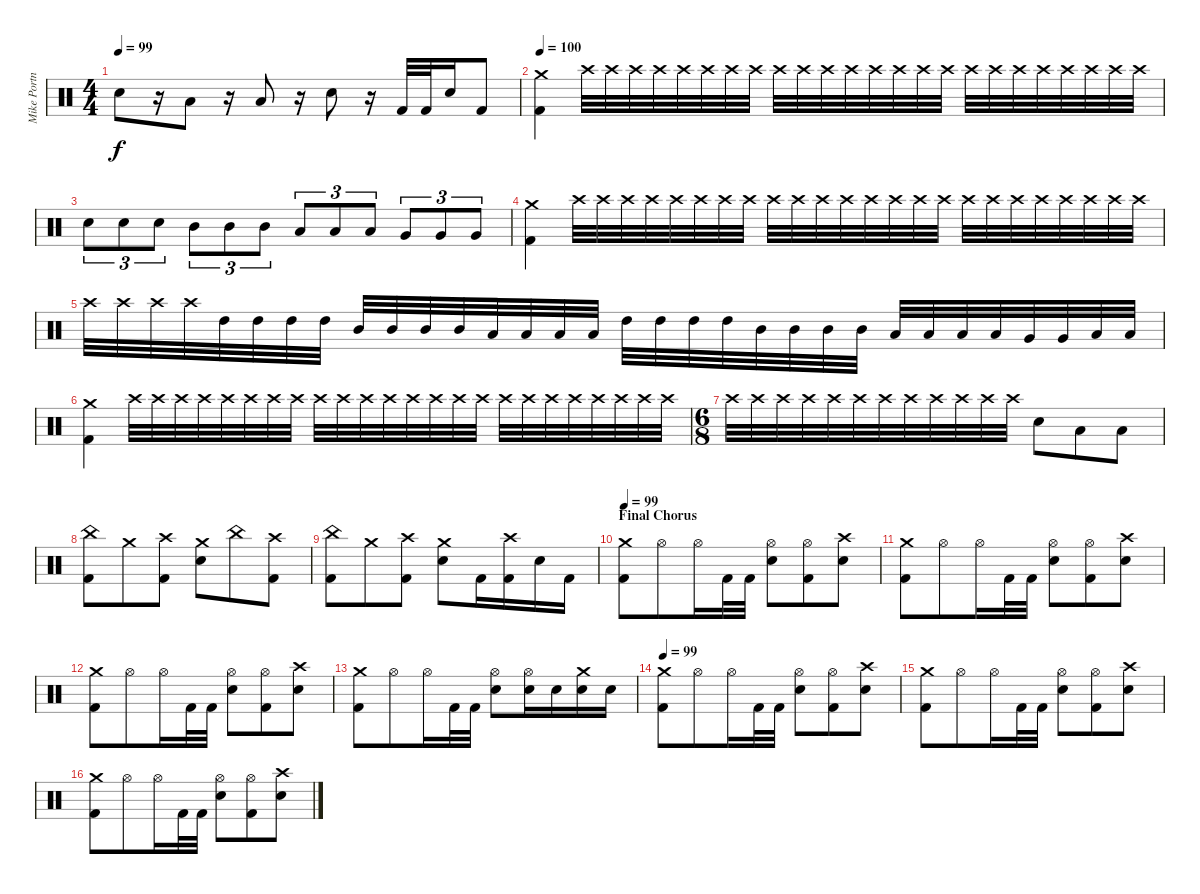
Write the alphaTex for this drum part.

\track ("Mike Portnoy" "Mike Portn") {instrument percussion}
\staff {score}
\articulation defaults
\ts (4 4)
\tempo 99
\clef neutral
\ks c "Snare (hit) 2".8{dy f}
r.16 "Low Tom (hit)".8 r.16 "Low Floor Tom (hit)".8 r.16 "Snare (hit) 2".8 r.16 "Kick (hit) 2".32 "Kick (hit) 2".32 "Snare (hit) 2".16 "Kick (hit) 2".8 |
\tempo 100
("Crash medium (hit)" "Kick (hit) 2").4 "Crash high (hit)".32 "Crash high (hit)".32 "Crash high (hit)".32 "Crash high (hit)".32 "Crash high (hit)".32 "Crash high (hit)".32 "Crash high (hit)".32 "Crash high (hit)".32 "Crash high (hit)".32 "Crash high (hit)".32 "Crash high (hit)".32 "Crash high (hit)".32 "Crash high (hit)".32 "Crash high (hit)".32 "Crash high (hit)".32 "Crash high (hit)".32 "Crash high (hit)".32 "Crash high (hit)".32 "Crash high (hit)".32 "Crash high (hit)".32 "Crash high (hit)".32 "Crash high (hit)".32 "Crash high (hit)".32 "Crash high (hit)".32 |
"Snare (hit) 2".8{tu (3 2)} "Snare (hit) 2".8{tu (3 2)} "Snare (hit) 2".8{tu (3 2)} "Mid Tom (hit)".8{tu (3 2)} "Mid Tom (hit)".8{tu (3 2)} "Mid Tom (hit)".8{tu (3 2)} "Low Tom (hit)".8{tu (3 2)} "Low Tom (hit)".8{tu (3 2)} "Low Tom (hit)".8{tu (3 2)} "Very Low Tom (hit)".8{tu (3 2)} "Very Low Tom (hit)".8{tu (3 2)} "Very Low Tom (hit)".8{tu (3 2)} |
("Crash medium (hit)" "Kick (hit) 2").4 "Crash high (hit)".32 "Crash high (hit)".32 "Crash high (hit)".32 "Crash high (hit)".32 "Crash high (hit)".32 "Crash high (hit)".32 "Crash high (hit)".32 "Crash high (hit)".32 "Crash high (hit)".32 "Crash high (hit)".32 "Crash high (hit)".32 "Crash high (hit)".32 "Crash high (hit)".32 "Crash high (hit)".32 "Crash high (hit)".32 "Crash high (hit)".32 "Crash high (hit)".32 "Crash high (hit)".32 "Crash high (hit)".32 "Crash high (hit)".32 "Crash high (hit)".32 "Crash high (hit)".32 "Crash high (hit)".32 "Crash high (hit)".32 |
"Crash high (hit)".32 "Crash high (hit)".32 "Crash high (hit)".32 "Crash high (hit)".32 "High Tom (hit)".32 "High Tom (hit)".32 "High Tom (hit)".32 "High Tom (hit)".32 "Mid Tom (hit)".32 "Mid Tom (hit)".32 "Mid Tom (hit)".32 "Mid Tom (hit)".32 "Low Tom (hit)".32 "Low Tom (hit)".32 "Low Tom (hit)".32 "Low Tom (hit)".32 "High Tom (hit)".32 "High Tom (hit)".32 "High Tom (hit)".32 "High Tom (hit)".32 "Mid Tom (hit)".32 "Mid Tom (hit)".32 "Mid Tom (hit)".32 "Mid Tom (hit)".32 "Low Tom (hit)".32 "Low Tom (hit)".32 "Low Tom (hit)".32 "Low Tom (hit)".32 "Very Low Tom (hit)".32 "Very Low Tom (hit)".32 "Low Floor Tom (hit)".32 "Low Floor Tom (hit)".32 |
("Crash medium (hit)" "Kick (hit) 2").4 "Crash high (hit)".32 "Crash high (hit)".32 "Crash high (hit)".32 "Crash high (hit)".32 "Crash high (hit)".32 "Crash high (hit)".32 "Crash high (hit)".32 "Crash high (hit)".32 "Crash high (hit)".32 "Crash high (hit)".32 "Crash high (hit)".32 "Crash high (hit)".32 "Crash high (hit)".32 "Crash high (hit)".32 "Crash high (hit)".32 "Crash high (hit)".32 "Crash high (hit)".32 "Crash high (hit)".32 "Crash high (hit)".32 "Crash high (hit)".32 "Crash high (hit)".32 "Crash high (hit)".32 "Crash high (hit)".32 "Crash high (hit)".32 |
\ts (6 8)
"Crash high (hit)".32 "Crash high (hit)".32 "Crash high (hit)".32 "Crash high (hit)".32 "Crash high (hit)".32 "Crash high (hit)".32 "Crash high (hit)".32 "Crash high (hit)".32 "Crash high (hit)".32 "Crash high (hit)".32 "Crash high (hit)".32 "Crash high (hit)".32 "Snare (hit) 2".8 "Low Tom (hit)".8 "Low Floor Tom (hit)".8 |
("China (hit)" "Kick (hit) 2").8 "Crash medium (hit)".8 ("Crash high (hit)" "Kick (hit) 2").8 ("Crash medium (hit)" "Snare (hit) 2").8 "China (hit)".8 ("Crash high (hit)" "Kick (hit) 2").8 |
("China (hit)" "Kick (hit) 2").8 "Crash medium (hit)".8 ("Crash high (hit)" "Kick (hit) 2").8 ("Crash medium (hit)" "Snare (hit) 2").8 "Kick (hit) 2".16 ("Crash high (hit)" "Kick (hit) 2").16 "Snare (hit) 2".16 "Kick (hit) 2".16 |
\section ("" "Final Chorus")
\tempo 99
("Crash medium (hit)" "Kick (hit) 2").8 "Hi-Hat (open)".8 "Hi-Hat (open)".16 "Kick (hit) 2".32 "Kick (hit) 2".32 ("Hi-Hat (open)" "Snare (hit) 2").8 ("Hi-Hat (open)" "Kick (hit) 2").8 ("Crash high (hit)" "Snare (hit) 2").8 |
("Crash medium (hit)" "Kick (hit) 2").8 "Hi-Hat (open)".8 "Hi-Hat (open)".16 "Kick (hit) 2".32 "Kick (hit) 2".32 ("Hi-Hat (open)" "Snare (hit) 2").8 ("Hi-Hat (open)" "Kick (hit) 2").8 ("Crash high (hit)" "Snare (hit) 2").8 |
("Crash medium (hit)" "Kick (hit) 2").8 "Hi-Hat (open)".8 "Hi-Hat (open)".16 "Kick (hit) 2".32 "Kick (hit) 2".32 ("Hi-Hat (open)" "Snare (hit) 2").8 ("Hi-Hat (open)" "Kick (hit) 2").8 ("Crash high (hit)" "Snare (hit) 2").8 |
("Crash medium (hit)" "Kick (hit) 2").8 "Hi-Hat (open)".8 "Hi-Hat (open)".16 "Kick (hit) 2".32 "Kick (hit) 2".32 ("Hi-Hat (open)" "Snare (hit) 2").8 ("Hi-Hat (open)" "Snare (hit) 2").16 "Snare (hit) 2".16 ("Crash medium (hit)" "Snare (hit) 2").16 "Snare (hit) 2".16 |
\tempo 99
("Crash medium (hit)" "Kick (hit) 2").8 "Hi-Hat (open)".8 "Hi-Hat (open)".16 "Kick (hit) 2".32 "Kick (hit) 2".32 ("Hi-Hat (open)" "Snare (hit) 2").8 ("Hi-Hat (open)" "Kick (hit) 2").8 ("Crash high (hit)" "Snare (hit) 2").8 |
("Crash medium (hit)" "Kick (hit) 2").8 "Hi-Hat (open)".8 "Hi-Hat (open)".16 "Kick (hit) 2".32 "Kick (hit) 2".32 ("Hi-Hat (open)" "Snare (hit) 2").8 ("Hi-Hat (open)" "Kick (hit) 2").8 ("Crash high (hit)" "Snare (hit) 2").8 |
("Crash medium (hit)" "Kick (hit) 2").8 "Hi-Hat (open)".8 "Hi-Hat (open)".16 "Kick (hit) 2".32 "Kick (hit) 2".32 ("Hi-Hat (open)" "Snare (hit) 2").8 ("Hi-Hat (open)" "Kick (hit) 2").8 ("Crash high (hit)" "Snare (hit) 2").8
